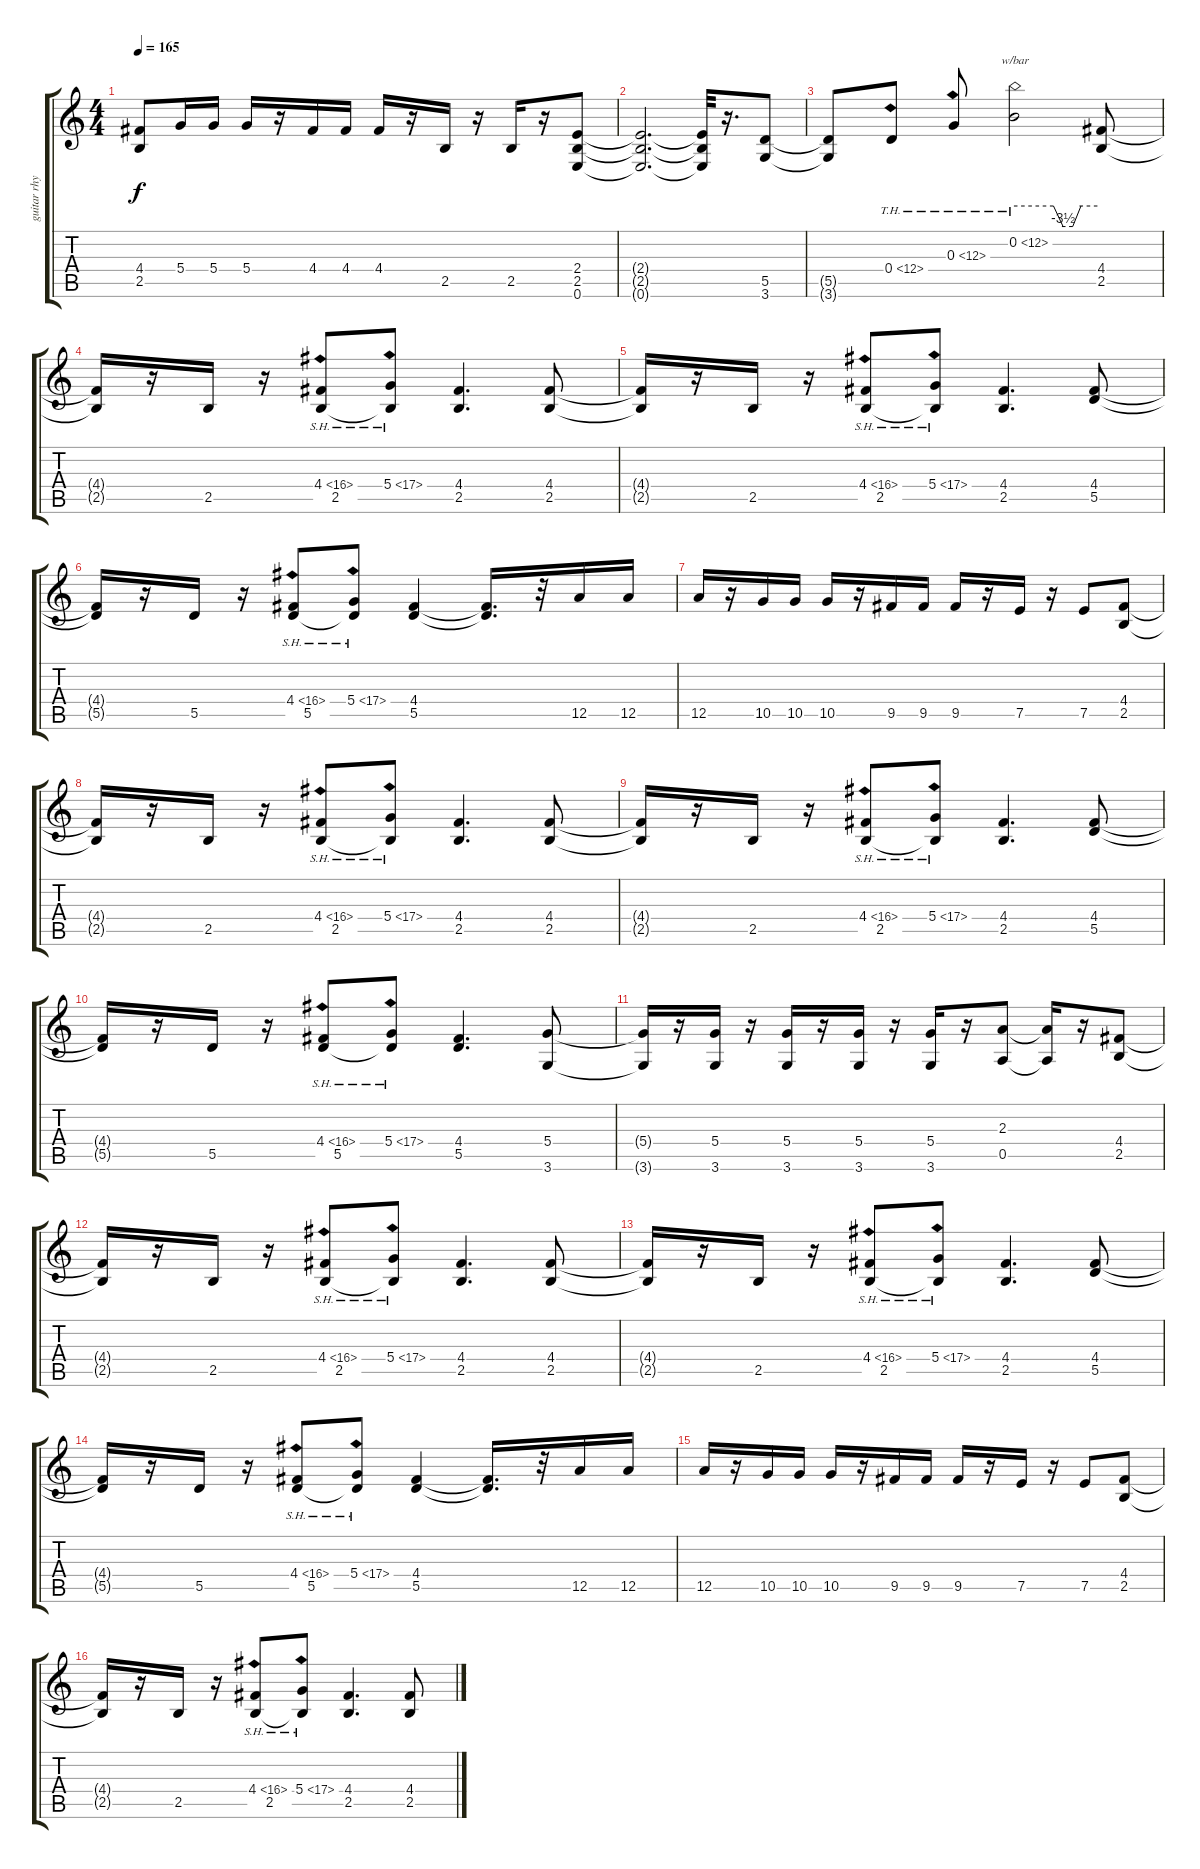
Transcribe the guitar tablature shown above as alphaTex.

\track ("guitar rhythm right" "guitar rhy") {instrument distortionguitar}
\staff {score tabs}
\tuning (E4 B3 G3 D3 A2 E2) {hide}
\ts (4 4)
\tempo 165
\clef g2
\ks c
(4.4{t} 2.5{t}).8{dy f} 5.4.16 5.4.16 5.4.16 r.16 4.4.16 4.4.16 4.4.16 r.16 2.5.16 r.16 2.5.16 r.16 (2.4 2.5 0.6).8 |
(2.4{t} 2.5{t} 0.6{t}).2{d} (2.4{t} 2.5{t} 0.6{t}).32 r.16{d} (5.5 3.6).8 |
(5.5{t} 3.6{t}).8 0.4{th 12}.8 0.3{th 12}.8 0.2{th 12}.2{tbe (custom default 0 0 28 0 35 -14 42 -14 48 0 60 0)} (4.4 2.5).8 |
(4.4{t} 2.5{t}).16 r.16 2.5.16 r.16 (4.4{sh 12} 2.5).8 (5.4{sh 12} 2.5{t}).8 (4.4 2.5).4{d} (4.4 2.5).8 |
(4.4{t} 2.5{t}).16 r.16 2.5.16 r.16 (4.4{sh 12} 2.5).8 (5.4{sh 12} 2.5{t}).8 (4.4 2.5).4{d} (4.4 5.5).8 |
(4.4{t} 5.5{t}).16 r.16 5.5.16 r.16 (4.4{sh 12} 5.5).8 (5.4{sh 12} 5.5{t}).8 (4.4 5.5).4 (4.4{t} 5.5{t}).16{d} r.32 12.5.16 12.5.16 |
12.5.16 r.16 10.5.16 10.5.16 10.5.16 r.16 9.5.16 9.5.16 9.5.16 r.16 7.5.16 r.16 7.5.8 (4.4 2.5).8 |
(4.4{t} 2.5{t}).16 r.16 2.5.16 r.16 (4.4{sh 12} 2.5).8 (5.4{sh 12} 2.5{t}).8 (4.4 2.5).4{d} (4.4 2.5).8 |
(4.4{t} 2.5{t}).16 r.16 2.5.16 r.16 (4.4{sh 12} 2.5).8 (5.4{sh 12} 2.5{t}).8 (4.4 2.5).4{d} (4.4 5.5).8 |
(4.4{t} 5.5{t}).16 r.16 5.5.16 r.16 (4.4{sh 12} 5.5).8 (5.4{sh 12} 5.5{t}).8 (4.4 5.5).4{d} (5.4 3.6).8 |
(5.4{t} 3.6{t}).16 r.16 (5.4 3.6).16 r.16 (5.4 3.6).16 r.16 (5.4 3.6).16 r.16 (5.4 3.6).16 r.16 (2.3 0.5).8 (2.3{t} 0.5{t}).16 r.16 (4.4 2.5).8 |
(4.4{t} 2.5{t}).16 r.16 2.5.16 r.16 (4.4{sh 12} 2.5).8 (5.4{sh 12} 2.5{t}).8 (4.4 2.5).4{d} (4.4 2.5).8 |
(4.4{t} 2.5{t}).16 r.16 2.5.16 r.16 (4.4{sh 12} 2.5).8 (5.4{sh 12} 2.5{t}).8 (4.4 2.5).4{d} (4.4 5.5).8 |
(4.4{t} 5.5{t}).16 r.16 5.5.16 r.16 (4.4{sh 12} 5.5).8 (5.4{sh 12} 5.5{t}).8 (4.4 5.5).4 (4.4{t} 5.5{t}).16{d} r.32 12.5.16 12.5.16 |
12.5.16 r.16 10.5.16 10.5.16 10.5.16 r.16 9.5.16 9.5.16 9.5.16 r.16 7.5.16 r.16 7.5.8 (4.4 2.5).8 |
(4.4{t} 2.5{t}).16 r.16 2.5.16 r.16 (4.4{sh 12} 2.5).8 (5.4{sh 12} 2.5{t}).8 (4.4 2.5).4{d} (4.4 2.5).8
